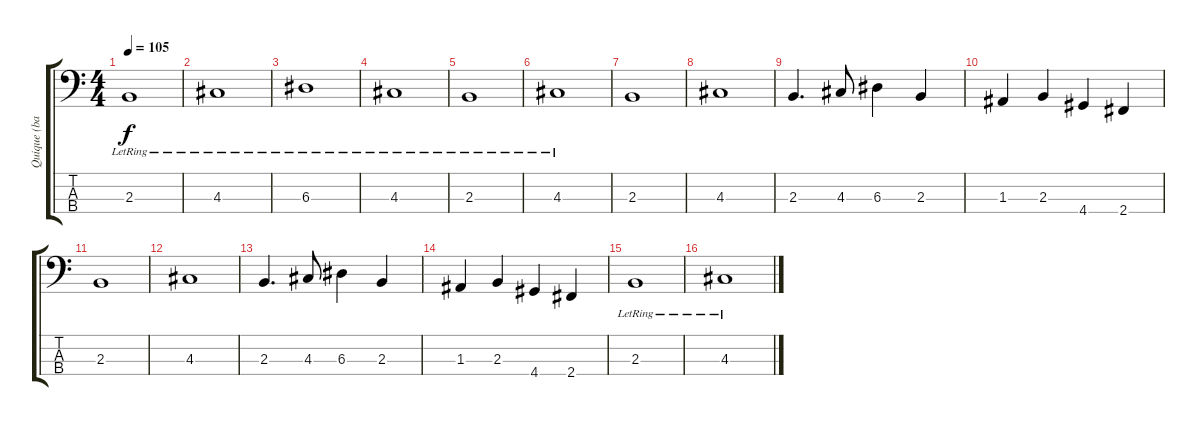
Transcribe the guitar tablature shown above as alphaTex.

\track ("Quique (bajo)" "Quique (ba") {instrument electricbasspick}
\staff {score tabs}
\tuning (G2 D2 A1 E1) {hide}
\ts (4 4)
\tempo 105
\clef f4
\ks c
2.3{lr}.1{dy f} |
4.3{lr}.1 |
6.3{lr}.1 |
4.3{lr}.1 |
2.3{lr}.1 |
4.3{lr}.1 |
2.3.1 |
4.3.1 |
2.3.4{d} 4.3.8 6.3.4 2.3.4 |
1.3.4 2.3.4 4.4.4 2.4.4 |
2.3.1 |
4.3.1 |
2.3.4{d} 4.3.8 6.3.4 2.3.4 |
1.3.4 2.3.4 4.4.4 2.4.4 |
2.3{lr}.1 |
4.3{lr}.1
